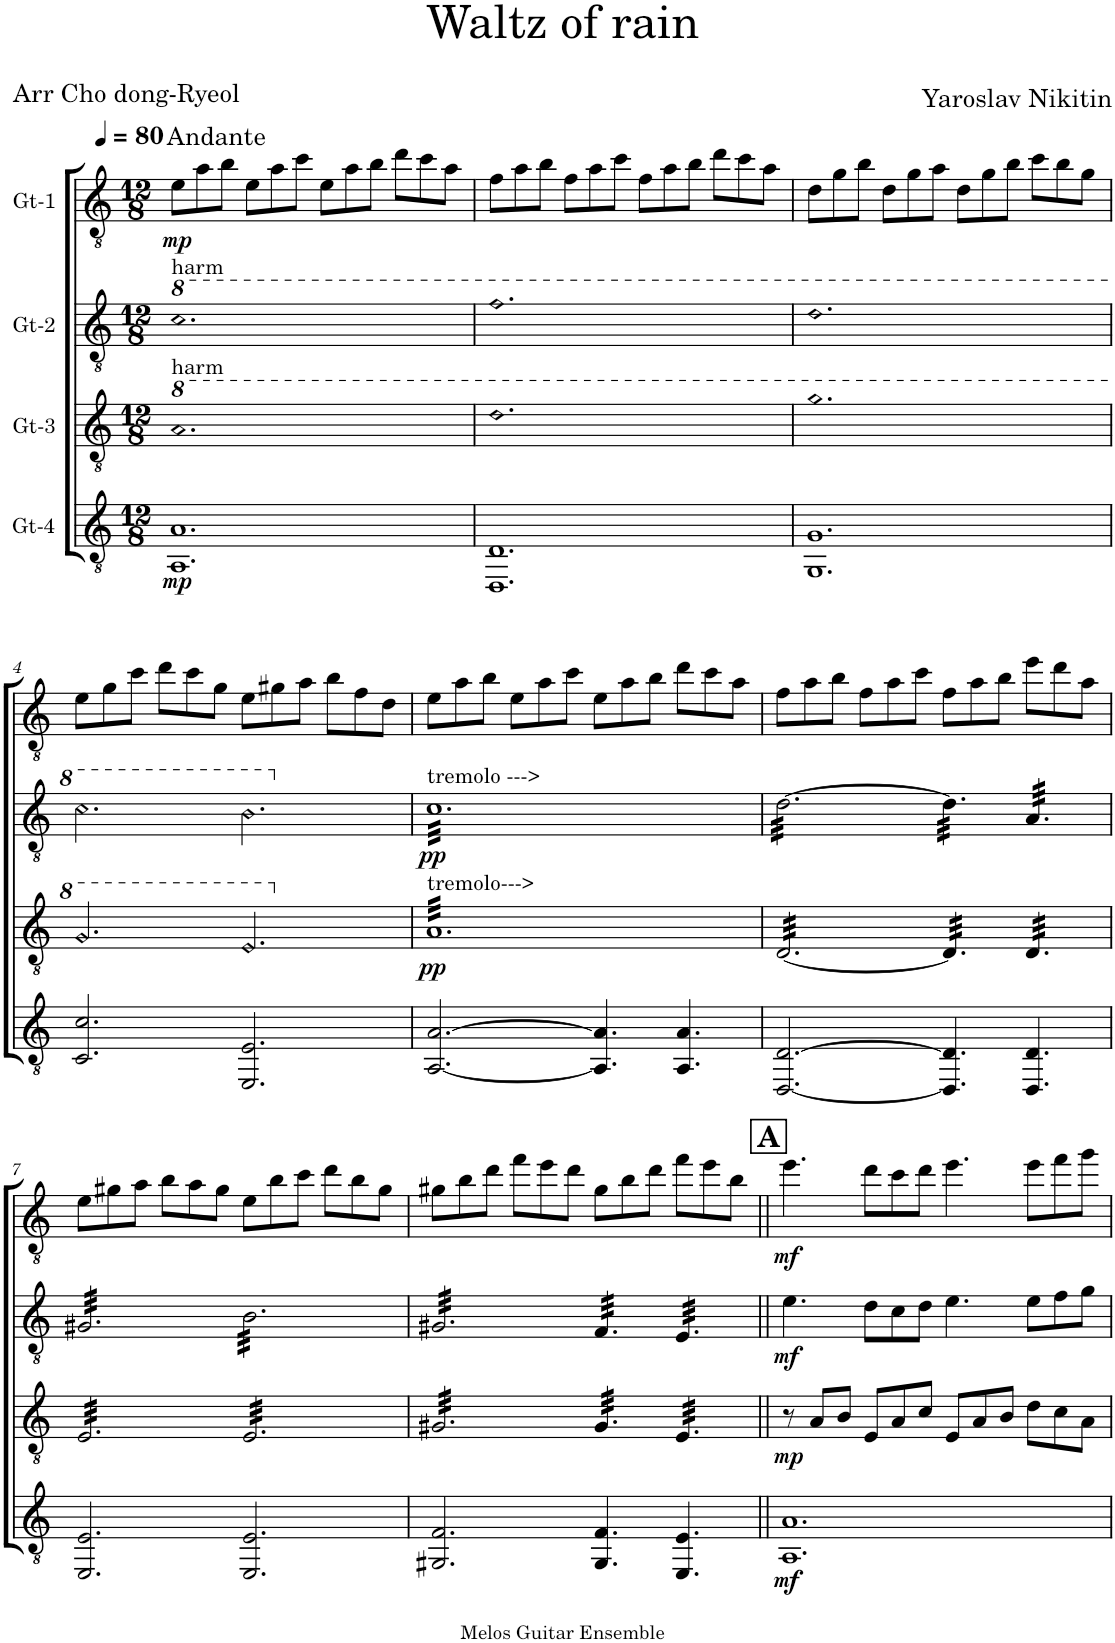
**kern	**dynam	**kern	**dynam	**kern	**dynam	**kern	**dynam
*part4	*part4	*part3	*part3	*part2	*part2	*part1	*part1
*staff4	*staff4	*staff3	*staff3	*staff2	*staff2	*staff1	*staff1
*I"Gt-4	*	*I"Gt-3	*	*I"Gt-2	*	*I"Gt-1	*
*clefGv2	*	*clefGv2	*	*clefGv2	*	*clefGv2	*
*k[]	*	*k[]	*	*k[]	*	*k[]	*
*M12/8	*	*M12/8	*	*M12/8	*	*M12/8	*
*MM80	*	*MM80	*	*MM80	*	*MM80	*
*	*	*8va	*	*	*	*	*
=1	=1	=1	=1	=1	=1	=1	=1
!	!	!LO:N:head=diamond	!	!	!	!	!
*	*	*	*	*8va	*	*	*
!	!	!	!	!	!	!LO:TX:a:t=Andante	!
!	!	!	!	!LO:TX:a:t=harm	!	!	!
!	!	!LO:TX:a:t=harm	!	!	!	!	!
!	!LO:DY:b	!	!	!LO:N:head=diamond	!	!	!LO:DY:b
1.AA 1.A	mp	1.a	.	1.cc	.	8e\L	mp
.	.	.	.	.	.	8a\	.
.	.	.	.	.	.	8b\J	.
.	.	.	.	.	.	8e\L	.
.	.	.	.	.	.	8a\	.
.	.	.	.	.	.	8cc\J	.
.	.	.	.	.	.	8e\L	.
.	.	.	.	.	.	8a\	.
.	.	.	.	.	.	8b\J	.
.	.	.	.	.	.	8dd\L	.
.	.	.	.	.	.	8cc\	.
.	.	.	.	.	.	8a\J	.
=2	=2	=2	=2	=2	=2	=2	=2
!	!	!LO:N:head=diamond	!	!LO:N:head=diamond	!	!	!
1.DD 1.D	.	1.dd	.	1.ff	.	8f\L	.
.	.	.	.	.	.	8a\	.
.	.	.	.	.	.	8b\J	.
.	.	.	.	.	.	8f\L	.
.	.	.	.	.	.	8a\	.
.	.	.	.	.	.	8cc\J	.
.	.	.	.	.	.	8f\L	.
.	.	.	.	.	.	8a\	.
.	.	.	.	.	.	8b\J	.
.	.	.	.	.	.	8dd\L	.
.	.	.	.	.	.	8cc\	.
.	.	.	.	.	.	8a\J	.
=3	=3	=3	=3	=3	=3	=3	=3
!	!	!LO:N:head=diamond	!	!LO:N:head=diamond	!	!	!
1.GG 1.G	.	1.gg	.	1.dd	.	8d\L	.
.	.	.	.	.	.	8g\	.
.	.	.	.	.	.	8b\J	.
.	.	.	.	.	.	8d\L	.
.	.	.	.	.	.	8g\	.
.	.	.	.	.	.	8a\J	.
.	.	.	.	.	.	8d\L	.
.	.	.	.	.	.	8g\	.
.	.	.	.	.	.	8b\J	.
.	.	.	.	.	.	8cc\L	.
.	.	.	.	.	.	8b\	.
.	.	.	.	.	.	8g\J	.
!!LO:LB:g=z
=4	=4	=4	=4	=4	=4	=4	=4
!	!	!LO:N:head=diamond	!	!LO:N:head=diamond	!	!	!
2.C/ 2.c/	.	2.g/	.	2.cc\	.	8e\L	.
.	.	.	.	.	.	8g\	.
.	.	.	.	.	.	8cc\J	.
.	.	.	.	.	.	8dd\L	.
.	.	.	.	.	.	8cc\	.
.	.	.	.	.	.	8g\J	.
!	!	!LO:N:head=diamond	!	!LO:N:head=diamond	!	!	!
2.EE/ 2.E/	.	2.e/	.	2.b\	.	8e\L	.
.	.	.	.	.	.	8g#X\	.
.	.	.	.	.	.	8a\J	.
.	.	.	.	.	.	8b\L	.
.	.	.	.	.	.	8f\	.
.	.	.	.	.	.	8d\J	.
=5	=5	=5	=5	=5	=5	=5	=5
*	*	*X8va	*	*	*	*	*
*	*	*	*	*X8va	*	*	*
!	!	!	!	!LO:TX:a:t=tremolo --->	!	!	!
!	!	!LO:TX:a:t=tremolo--->	!	!	!	!	!
!	!	!	!LO:DY:b	!	!LO:DY:b	!	!
*	*	*tremolo	*	*	*	*	*
*	*	*	*	*tremolo	*	*	*
[2.AA/ [2.A/	.	32ALLL	pp	32cLLL	pp	8e\L	.
.	.	32A	.	32c	.	.	.
.	.	32A	.	32c	.	.	.
.	.	32A	.	32c	.	.	.
.	.	32A	.	32c	.	8a\	.
.	.	32A	.	32c	.	.	.
.	.	32A	.	32c	.	.	.
.	.	32A	.	32c	.	.	.
.	.	32A	.	32c	.	8b\J	.
.	.	32A	.	32c	.	.	.
.	.	32A	.	32c	.	.	.
.	.	32A	.	32c	.	.	.
.	.	32A	.	32c	.	8e\L	.
.	.	32A	.	32c	.	.	.
.	.	32A	.	32c	.	.	.
.	.	32A	.	32c	.	.	.
.	.	32A	.	32c	.	8a\	.
.	.	32A	.	32c	.	.	.
.	.	32A	.	32c	.	.	.
.	.	32A	.	32c	.	.	.
.	.	32A	.	32c	.	8cc\J	.
.	.	32A	.	32c	.	.	.
.	.	32A	.	32c	.	.	.
.	.	32A	.	32c	.	.	.
4.AA/] 4.A/]	.	32A	.	32c	.	8e\L	.
.	.	32A	.	32c	.	.	.
.	.	32A	.	32c	.	.	.
.	.	32A	.	32c	.	.	.
.	.	32A	.	32c	.	8a\	.
.	.	32A	.	32c	.	.	.
.	.	32A	.	32c	.	.	.
.	.	32A	.	32c	.	.	.
.	.	32A	.	32c	.	8b\J	.
.	.	32A	.	32c	.	.	.
.	.	32A	.	32c	.	.	.
.	.	32A	.	32c	.	.	.
4.AA/ 4.A/	.	32A	.	32c	.	8dd\L	.
.	.	32A	.	32c	.	.	.
.	.	32A	.	32c	.	.	.
.	.	32A	.	32c	.	.	.
.	.	32A	.	32c	.	8cc\	.
.	.	32A	.	32c	.	.	.
.	.	32A	.	32c	.	.	.
.	.	32A	.	32c	.	.	.
.	.	32A	.	32c	.	8a\J	.
.	.	32A	.	32c	.	.	.
.	.	32A	.	32c	.	.	.
.	.	32AJJJ	.	32cJJJ	.	.	.
=6	=6	=6	=6	=6	=6	=6	=6
[2.DD/ [2.D/	.	[32D/LLL	.	[32d\LLL	.	8f\L	.
.	.	32D/	.	32d\	.	.	.
.	.	32D/	.	32d\	.	.	.
.	.	32D/	.	32d\	.	.	.
.	.	32D/	.	32d\	.	8a\	.
.	.	32D/	.	32d\	.	.	.
.	.	32D/	.	32d\	.	.	.
.	.	32D/	.	32d\	.	.	.
.	.	32D/	.	32d\	.	8b\J	.
.	.	32D/	.	32d\	.	.	.
.	.	32D/	.	32d\	.	.	.
.	.	32D/	.	32d\	.	.	.
.	.	32D/	.	32d\	.	8f\L	.
.	.	32D/	.	32d\	.	.	.
.	.	32D/	.	32d\	.	.	.
.	.	32D/	.	32d\	.	.	.
.	.	32D/	.	32d\	.	8a\	.
.	.	32D/	.	32d\	.	.	.
.	.	32D/	.	32d\	.	.	.
.	.	32D/	.	32d\	.	.	.
.	.	32D/	.	32d\	.	8cc\J	.
.	.	32D/	.	32d\	.	.	.
.	.	32D/	.	32d\	.	.	.
.	.	32D/JJJ	.	32d\JJJ	.	.	.
4.DD/] 4.D/]	.	32D/]LLL	.	32d\]LLL	.	8f\L	.
.	.	32D/	.	32d\	.	.	.
.	.	32D/	.	32d\	.	.	.
.	.	32D/	.	32d\	.	.	.
.	.	32D/	.	32d\	.	8a\	.
.	.	32D/	.	32d\	.	.	.
.	.	32D/	.	32d\	.	.	.
.	.	32D/	.	32d\	.	.	.
.	.	32D/	.	32d\	.	8b\J	.
.	.	32D/	.	32d\	.	.	.
.	.	32D/	.	32d\	.	.	.
.	.	32D/JJJ	.	32d\JJJ	.	.	.
4.DD/ 4.D/	.	32D/LLL	.	32A/LLL	.	8ee\L	.
.	.	32D/	.	32A/	.	.	.
.	.	32D/	.	32A/	.	.	.
.	.	32D/	.	32A/	.	.	.
.	.	32D/	.	32A/	.	8dd\	.
.	.	32D/	.	32A/	.	.	.
.	.	32D/	.	32A/	.	.	.
.	.	32D/	.	32A/	.	.	.
.	.	32D/	.	32A/	.	8a\J	.
.	.	32D/	.	32A/	.	.	.
.	.	32D/	.	32A/	.	.	.
.	.	32D/JJJ	.	32A/JJJ	.	.	.
!!LO:LB:g=z
=7	=7	=7	=7	=7	=7	=7	=7
2.EE/ 2.E/	.	32E/LLL	.	32G#X/LLL	.	8e\L	.
.	.	32E/	.	32G#X/	.	.	.
.	.	32E/	.	32G#X/	.	.	.
.	.	32E/	.	32G#X/	.	.	.
.	.	32E/	.	32G#X/	.	8g#X\	.
.	.	32E/	.	32G#X/	.	.	.
.	.	32E/	.	32G#X/	.	.	.
.	.	32E/	.	32G#X/	.	.	.
.	.	32E/	.	32G#X/	.	8a\J	.
.	.	32E/	.	32G#X/	.	.	.
.	.	32E/	.	32G#X/	.	.	.
.	.	32E/	.	32G#X/	.	.	.
.	.	32E/	.	32G#X/	.	8b\L	.
.	.	32E/	.	32G#X/	.	.	.
.	.	32E/	.	32G#X/	.	.	.
.	.	32E/	.	32G#X/	.	.	.
.	.	32E/	.	32G#X/	.	8a\	.
.	.	32E/	.	32G#X/	.	.	.
.	.	32E/	.	32G#X/	.	.	.
.	.	32E/	.	32G#X/	.	.	.
.	.	32E/	.	32G#X/	.	8g#\J	.
.	.	32E/	.	32G#X/	.	.	.
.	.	32E/	.	32G#X/	.	.	.
.	.	32E/JJJ	.	32G#X/JJJ	.	.	.
2.EE/ 2.E/	.	32E/LLL	.	32B\LLL	.	8e\L	.
.	.	32E/	.	32B\	.	.	.
.	.	32E/	.	32B\	.	.	.
.	.	32E/	.	32B\	.	.	.
.	.	32E/	.	32B\	.	8b\	.
.	.	32E/	.	32B\	.	.	.
.	.	32E/	.	32B\	.	.	.
.	.	32E/	.	32B\	.	.	.
.	.	32E/	.	32B\	.	8cc\J	.
.	.	32E/	.	32B\	.	.	.
.	.	32E/	.	32B\	.	.	.
.	.	32E/	.	32B\	.	.	.
.	.	32E/	.	32B\	.	8dd\L	.
.	.	32E/	.	32B\	.	.	.
.	.	32E/	.	32B\	.	.	.
.	.	32E/	.	32B\	.	.	.
.	.	32E/	.	32B\	.	8b\	.
.	.	32E/	.	32B\	.	.	.
.	.	32E/	.	32B\	.	.	.
.	.	32E/	.	32B\	.	.	.
.	.	32E/	.	32B\	.	8g#\J	.
.	.	32E/	.	32B\	.	.	.
.	.	32E/	.	32B\	.	.	.
.	.	32E/JJJ	.	32B\JJJ	.	.	.
=8	=8	=8	=8	=8	=8	=8	=8
2.GG#X/ 2.F/	.	32G#X/LLL	.	32G#X/LLL	.	8g#X\L	.
.	.	32G#X/	.	32G#X/	.	.	.
.	.	32G#X/	.	32G#X/	.	.	.
.	.	32G#X/	.	32G#X/	.	.	.
.	.	32G#X/	.	32G#X/	.	8b\	.
.	.	32G#X/	.	32G#X/	.	.	.
.	.	32G#X/	.	32G#X/	.	.	.
.	.	32G#X/	.	32G#X/	.	.	.
.	.	32G#X/	.	32G#X/	.	8dd\J	.
.	.	32G#X/	.	32G#X/	.	.	.
.	.	32G#X/	.	32G#X/	.	.	.
.	.	32G#X/	.	32G#X/	.	.	.
.	.	32G#X/	.	32G#X/	.	8ff\L	.
.	.	32G#X/	.	32G#X/	.	.	.
.	.	32G#X/	.	32G#X/	.	.	.
.	.	32G#X/	.	32G#X/	.	.	.
.	.	32G#X/	.	32G#X/	.	8ee\	.
.	.	32G#X/	.	32G#X/	.	.	.
.	.	32G#X/	.	32G#X/	.	.	.
.	.	32G#X/	.	32G#X/	.	.	.
.	.	32G#X/	.	32G#X/	.	8dd\J	.
.	.	32G#X/	.	32G#X/	.	.	.
.	.	32G#X/	.	32G#X/	.	.	.
.	.	32G#X/JJJ	.	32G#X/JJJ	.	.	.
4.GG#/ 4.F/	.	32G#/LLL	.	32F/LLL	.	8g#\L	.
.	.	32G#/	.	32F/	.	.	.
.	.	32G#/	.	32F/	.	.	.
.	.	32G#/	.	32F/	.	.	.
.	.	32G#/	.	32F/	.	8b\	.
.	.	32G#/	.	32F/	.	.	.
.	.	32G#/	.	32F/	.	.	.
.	.	32G#/	.	32F/	.	.	.
.	.	32G#/	.	32F/	.	8dd\J	.
.	.	32G#/	.	32F/	.	.	.
.	.	32G#/	.	32F/	.	.	.
.	.	32G#/JJJ	.	32F/JJJ	.	.	.
4.EE/ 4.E/	.	32E/LLL	.	32E/LLL	.	8ff\L	.
.	.	32E/	.	32E/	.	.	.
.	.	32E/	.	32E/	.	.	.
.	.	32E/	.	32E/	.	.	.
.	.	32E/	.	32E/	.	8ee\	.
.	.	32E/	.	32E/	.	.	.
.	.	32E/	.	32E/	.	.	.
.	.	32E/	.	32E/	.	.	.
.	.	32E/	.	32E/	.	8b\J	.
.	.	32E/	.	32E/	.	.	.
.	.	32E/	.	32E/	.	.	.
.	.	32E/JJJ	.	32E/JJJ	.	.	.
*	*	*	*	*Xtremolo	*	*	*
*	*	*Xtremolo	*	*	*	*	*
!!LO:REH:place=s1:a:B:cj:fs=14:t=A
=9||	=9||	=9||	=9||	=9||	=9||	=9||	=9||
!	!LO:DY:b	!	!LO:DY:b	!	!LO:DY:b	!	!LO:DY:b
1.AA 1.A	mf	8r	mp	4.e\	mf	4.ee\	mf
.	.	8A/L	.	.	.	.	.
.	.	8B/J	.	.	.	.	.
.	.	8E/L	.	8d\L	.	8dd\L	.
.	.	8A/	.	8c\	.	8cc\	.
.	.	8c/J	.	8d\J	.	8dd\J	.
.	.	8E/L	.	4.e\	.	4.ee\	.
.	.	8A/	.	.	.	.	.
.	.	8B/J	.	.	.	.	.
.	.	8d\L	.	8e\L	.	8ee\L	.
.	.	8c\	.	8f\	.	8ff\	.
.	.	8A\J	.	8g\J	.	8gg\J	.
=	=	=	=	=	=	=	=
*-	*-	*-	*-	*-	*-	*-	*-
